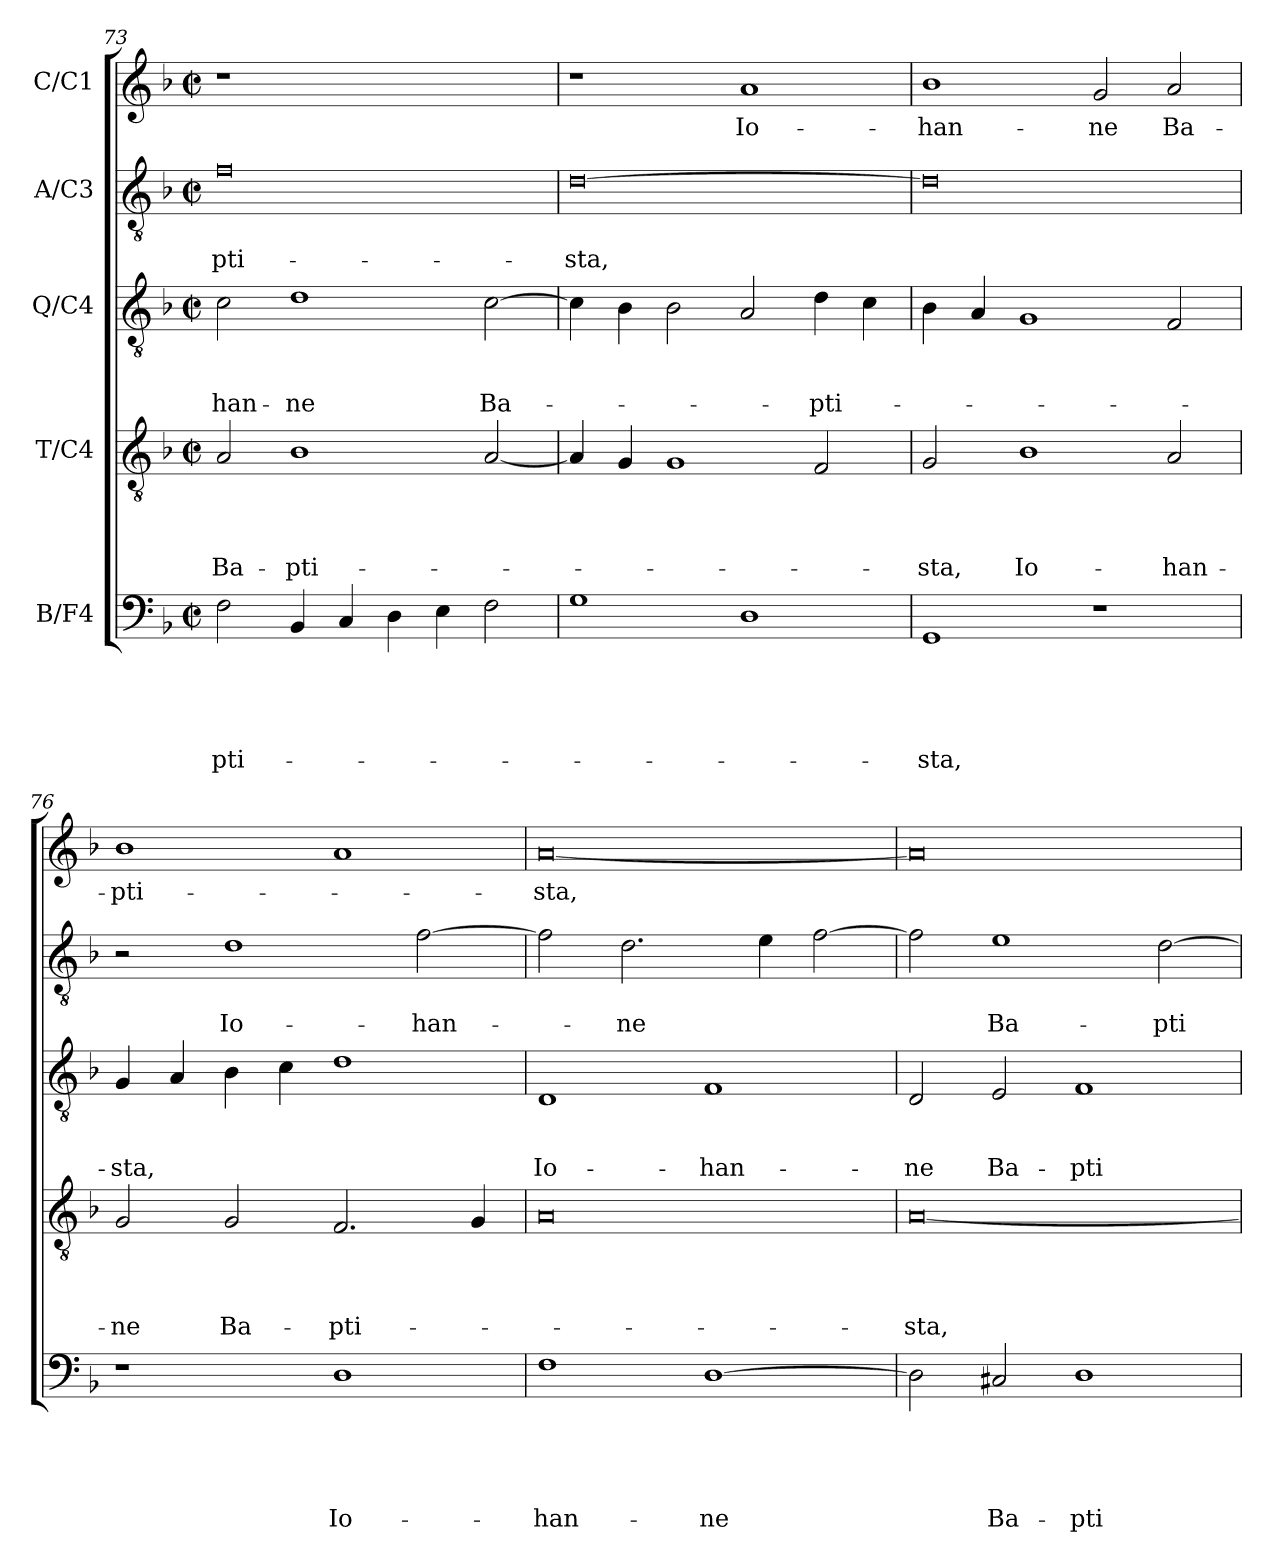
**kern	**text	**text	**text	**text	**text	**kern	**text	**text	**text	**text	**kern	**text	**text	**text	**kern	**text	**text	**kern	**text
*part5	*part5	*part5	*part5	*part5	*part5	*part4	*part4	*part4	*part4	*part4	*part3	*part3	*part3	*part3	*part2	*part2	*part2	*part1	*part1
*staff5	*staff5	*staff5	*staff5	*staff5	*staff5	*staff4	*staff4	*staff4	*staff4	*staff4	*staff3	*staff3	*staff3	*staff3	*staff2	*staff2	*staff2	*staff1	*staff1
*I"B/F4	*	*	*	*	*	*I"T/C4	*	*	*	*	*I"Q/C4	*	*	*	*I"A/C3	*	*	*I"C/C1	*
*clefF4	*	*	*	*	*	*clefGv2	*	*	*	*	*clefGv2	*	*	*	*clefGv2	*	*	*clefG2	*
*k[b-]	*	*	*	*	*	*k[b-]	*	*	*	*	*k[b-]	*	*	*	*k[b-]	*	*	*k[b-]	*
*F:	*	*	*	*	*	*F:	*	*	*	*	*F:	*	*	*	*F:	*	*	*F:	*
*M2/2	*	*	*	*	*	*M2/2	*	*	*	*	*M2/2	*	*	*	*M2/2	*	*	*M2/2	*
*met(c|)	*	*	*	*	*	*met(c|)	*	*	*	*	*met(c|)	*	*	*	*met(c|)	*	*	*met(c|)	*
=73	=73	=73	=73	=73	=73	=73	=73	=73	=73	=73	=73	=73	=73	=73	=73	=73	=73	=73	=73
!	!	!	!	!	!LO:LY:b	!	!	!	!	!LO:LY:b	!	!	!	!LO:LY:b	!	!	!LO:LY:b	!	!
2F\	.	.	.	.	-pti-	2A/	.	.	.	Ba-	2c\	.	.	-han-	0f	.	-pti-	1r	.
!	!	!	!	!	!	!	!	!	!	!LO:LY:b	!	!	!	!LO:LY:b	!	!	!	!	!
4BB-/	.	.	.	.	.	1B-	.	.	.	-pti-	1d	.	.	-ne	.	.	.	.	.
4C/	.	.	.	.	.	.	.	.	.	.	.	.	.	.	.	.	.	.	.
4D\	.	.	.	.	.	.	.	.	.	.	.	.	.	.	.	.	.	1ryy	.
4E\	.	.	.	.	.	.	.	.	.	.	.	.	.	.	.	.	.	.	.
!	!	!	!	!	!	!	!	!	!	!	!	!	!	!LO:LY:b	!	!	!	!	!
2F\	.	.	.	.	.	[2A/	.	.	.	.	[2c\	.	.	Ba-	.	.	.	.	.
=74	=74	=74	=74	=74	=74	=74	=74	=74	=74	=74	=74	=74	=74	=74	=74	=74	=74	=74	=74
!	!	!	!	!	!	!	!	!	!	!	!	!	!	!	!	!	!LO:LY:b	!	!
1G	.	.	.	.	.	4A/]	.	.	.	.	4c\]	.	.	.	[0d	.	-sta,	1r	.
.	.	.	.	.	.	4G/	.	.	.	.	4B-\	.	.	.	.	.	.	.	.
.	.	.	.	.	.	1G	.	.	.	.	2B-\	.	.	.	.	.	.	.	.
!	!	!	!	!	!	!	!	!	!	!	!	!	!	!	!	!	!	!	!LO:LY:b
1D	.	.	.	.	.	.	.	.	.	.	2A/	.	.	.	.	.	.	1a	Io-
!	!	!	!	!	!	!	!	!	!	!	!	!	!	!LO:LY:b	!	!	!	!	!
.	.	.	.	.	.	2F/	.	.	.	.	4d\	.	.	-pti-	.	.	.	.	.
.	.	.	.	.	.	.	.	.	.	.	4c\	.	.	.	.	.	.	.	.
=75	=75	=75	=75	=75	=75	=75	=75	=75	=75	=75	=75	=75	=75	=75	=75	=75	=75	=75	=75
!	!	!	!	!	!LO:LY:b	!	!	!	!	!LO:LY:b	!	!	!	!	!	!	!	!	!LO:LY:b
1GG	.	.	.	.	-sta,	2G/	.	.	.	-sta,	4B-\	.	.	.	0d]	.	.	1b-	-han-
.	.	.	.	.	.	.	.	.	.	.	4A/	.	.	.	.	.	.	.	.
!	!	!	!	!	!	!	!	!	!	!LO:LY:b	!	!	!	!	!	!	!	!	!
.	.	.	.	.	.	1B-	.	.	.	Io-	1G	.	.	.	.	.	.	.	.
!	!	!	!	!	!	!	!	!	!	!	!	!	!	!	!	!	!	!	!LO:LY:b
1r	.	.	.	.	.	.	.	.	.	.	.	.	.	.	.	.	.	2g/	-ne
!	!	!	!	!	!	!	!	!	!	!LO:LY:b	!	!	!	!	!	!	!	!	!LO:LY:b
.	.	.	.	.	.	2A/	.	.	.	-han-	2F/	.	.	.	.	.	.	2a/	Ba-
!!LO:LB:g=z
=76	=76	=76	=76	=76	=76	=76	=76	=76	=76	=76	=76	=76	=76	=76	=76	=76	=76	=76	=76
!	!	!	!	!	!	!	!	!	!	!LO:LY:b	!	!	!	!LO:LY:b	!	!	!	!	!LO:LY:b
1r	.	.	.	.	.	2G/	.	.	.	-ne	4G/	.	.	-sta,	2r	.	.	1b-	-pti-
.	.	.	.	.	.	.	.	.	.	.	4A/	.	.	.	.	.	.	.	.
!	!	!	!	!	!	!	!	!	!	!LO:LY:b	!	!	!	!	!	!	!LO:LY:b	!	!
.	.	.	.	.	.	2G/	.	.	.	Ba-	4B-\	.	.	.	1d	.	Io-	.	.
.	.	.	.	.	.	.	.	.	.	.	4c\	.	.	.	.	.	.	.	.
!	!	!	!	!	!LO:LY:b	!	!	!	!	!LO:LY:b	!	!	!	!	!	!	!	!	!
1D	.	.	.	.	Io-	2.F/	.	.	.	-pti-	1d	.	.	.	.	.	.	1a	.
!	!	!	!	!	!	!	!	!	!	!	!	!	!	!	!	!	!LO:LY:b	!	!
.	.	.	.	.	.	.	.	.	.	.	.	.	.	.	[2f\	.	-han-	.	.
.	.	.	.	.	.	4G/	.	.	.	.	.	.	.	.	.	.	.	.	.
=77	=77	=77	=77	=77	=77	=77	=77	=77	=77	=77	=77	=77	=77	=77	=77	=77	=77	=77	=77
!	!	!	!	!	!LO:LY:b	!	!	!	!	!	!	!	!	!LO:LY:b	!	!	!	!	!LO:LY:b
1F	.	.	.	.	-han-	0A	.	.	.	.	1D	.	.	Io-	2f\]	.	.	[0a	-sta,
!	!	!	!	!	!	!	!	!	!	!	!	!	!	!	!	!	!LO:LY:b	!	!
.	.	.	.	.	.	.	.	.	.	.	.	.	.	.	2.d\	.	-ne	.	.
!	!	!	!	!	!LO:LY:b	!	!	!	!	!	!	!	!	!LO:LY:b	!	!	!	!	!
[1D	.	.	.	.	-ne	.	.	.	.	.	1F	.	.	-han-	.	.	.	.	.
.	.	.	.	.	.	.	.	.	.	.	.	.	.	.	4e\	.	.	.	.
.	.	.	.	.	.	.	.	.	.	.	.	.	.	.	[2f\	.	.	.	.
=78	=78	=78	=78	=78	=78	=78	=78	=78	=78	=78	=78	=78	=78	=78	=78	=78	=78	=78	=78
!	!	!	!	!	!	!	!	!	!	!LO:LY:b	!	!	!	!LO:LY:b	!	!	!	!	!
2D\]	.	.	.	.	.	[0A	.	.	.	-sta,	2D/	.	.	-ne	2f\]	.	.	0a]	.
!	!	!	!	!	!LO:LY:b	!	!	!	!	!	!	!	!	!LO:LY:b	!	!	!LO:LY:b	!	!
2C#X/	.	.	.	.	Ba-	.	.	.	.	.	2E/	.	.	Ba-	1e	.	Ba-	.	.
!	!	!	!	!	!LO:LY:b	!	!	!	!	!	!	!	!	!LO:LY:b	!	!	!	!	!
1D	.	.	.	.	-pti-	.	.	.	.	.	1F	.	.	-pti-	.	.	.	.	.
!	!	!	!	!	!	!	!	!	!	!	!	!	!	!	!	!	!LO:LY:b	!	!
.	.	.	.	.	.	.	.	.	.	.	.	.	.	.	[2d\	.	-pti-	.	.
=	=	=	=	=	=	=	=	=	=	=	=	=	=	=	=	=	=	=	=
*-	*-	*-	*-	*-	*-	*-	*-	*-	*-	*-	*-	*-	*-	*-	*-	*-	*-	*-	*-
